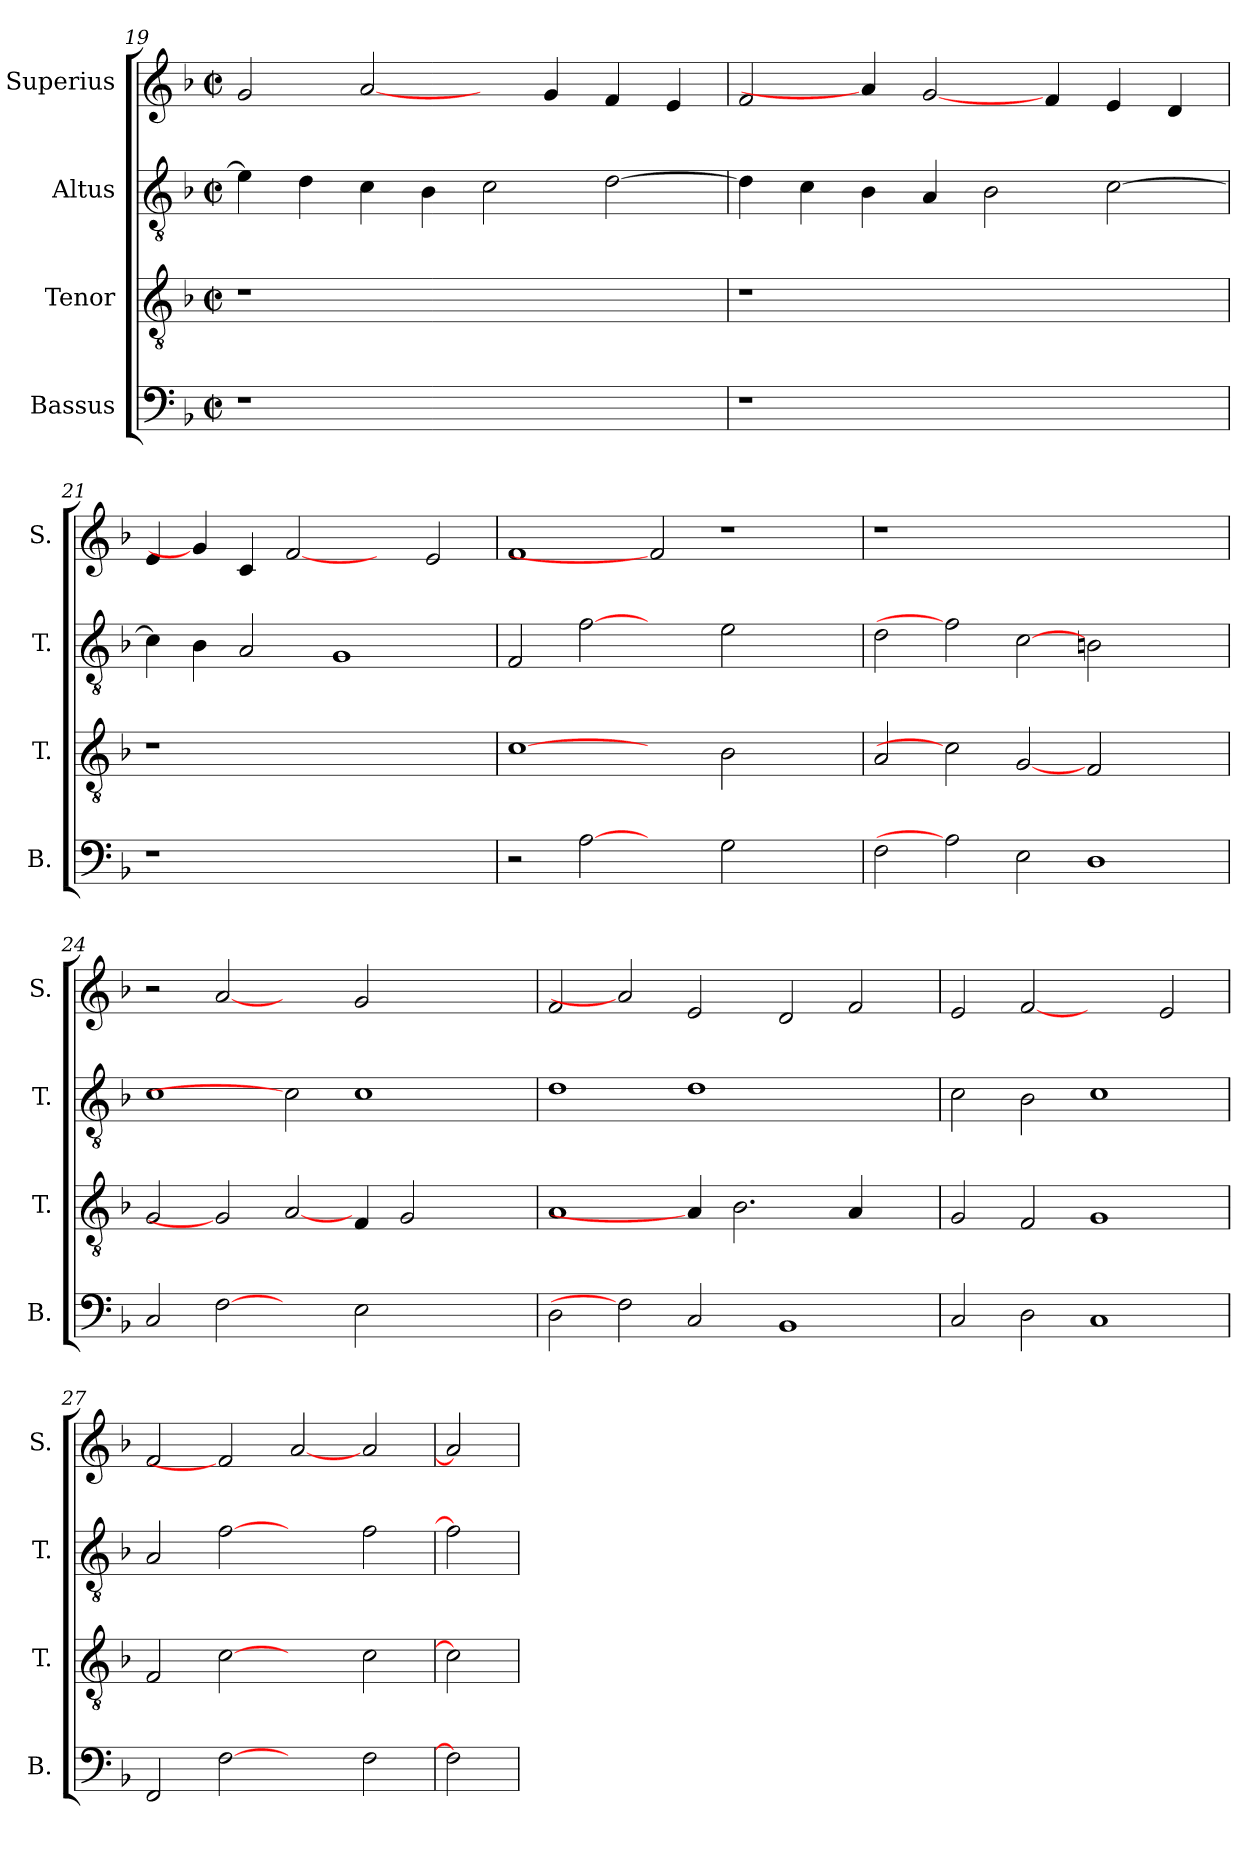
**kern	**kern	**kern	**kern
*part4	*part3	*part2	*part1
*staff4	*staff3	*staff2	*staff1
*I"Bassus	*I"Tenor	*I"Altus	*I"Superius
*I'B.	*I'T.	*I'T.	*I'S.
*clefF4	*clefGv2	*clefGv2	*clefG2
*	*ITrd7c12	*ITrd7c12	*
*k[b-]	*k[b-]	*k[b-]	*k[b-]
*F:	*F:	*F:	*F:
*M2/2	*M2/2	*M2/2	*M2/2
*met(c|)	*met(c|)	*met(c|)	*met(c|)
=19	=19	=19	=19
!LO:N:vis=1	!LO:N:vis=1	!	!
1r	1r	4Ei\]	2gi/
.	.	4Di\	.
.	.	4Ci\	[2ai/
.	.	4BB-i\	.
1ryy	1ryy	2Ci\	4ryy
.	.	.	4gi/
.	.	[>2Di\	4fi/
.	.	.	4ei/
=20	=20	=20	=20
!LO:N:vis=1	!LO:N:vis=1	!	!
1r	1r	4Di\]	2fi/
.	.	4Ci\	.
.	.	4BB-i\	4ai/]
.	.	4AAi/	[2gi/
1ryy	1ryy	2BB-i\	.
.	.	.	4fi/
.	.	[>2Ci\	4ei/
.	.	.	4di/
=21	=21	=21	=21
!LO:N:vis=1	!LO:N:vis=1	!	!
1r	1r	4Ci\]	4ei/
.	.	4BB-i\	4gi/]
.	.	2AAi/	4ci/
.	.	.	[2fi
1ryy	1ryy	1GGi	.
.	.	.	4ryy
.	.	.	2ei/
=22	=22	=22	=22
2r	[1Ci	2FFi/	1fi
[2Ai	.	[2Fi	.
2ryy	2ryy	2ryy	2fi]
2Gi\	2BB-i\	2Ei\	1r
2ryy	2ryy	2ryy	.
!!LO:PB:g=z
=23	=23	=23	=23
!	!	!	!LO:N:vis=1
2Fi\	2AAi/	2Di\	1r
2Ai]	2Ci]	2Fi]	.
2Ei\	[2GGi	[2Ci	1.ryy
1Di	2FFi/	2BBni\	.
.	2ryy	2ryy	.
=24	=24	=24	=24
2Ci/	2GGi/	1Ci	2r
[2Fi	2GGi]	.	[2ai
2ryy	[2AAi/	2Ci]	2ryy
2Ei\	4FFi/	1Ci	2gi/
.	2GGi/	.	.
2ryy	.	.	2ryy
.	4ryy	.	.
=25	=25	=25	=25
2Di\	1AAi	1Di	2fi/
2Fi]	.	.	2ai]
2Ci/	4AAi/]	1Di	2ei/
.	2.BB-i\	.	.
1BB-i	.	.	2di/
.	4AAi/	2ryy	2fi/
.	4ryy	.	.
=26	=26	=26	=26
2Ci/	2GGi/	2Ci\	2ei/
2Di\	2FFi/	2BB-i\	[2fi
1Ci	1GGi	1Ci	2ryy
.	.	.	2ei/
=27	=27	=27	=27
2FFi/	2FFi/	2AAi/	2fi/
[2Fi	[2Ci	[2Fi	2fi]
2ryy	2ryy	2ryy	[2ai
2Fi\	2Ci\	2Fi\	2ai/
=28	=28	=28	=28
2Fi]	2Ci]	2Fi]	2ai]
=	=	=	=
*-	*-	*-	*-
